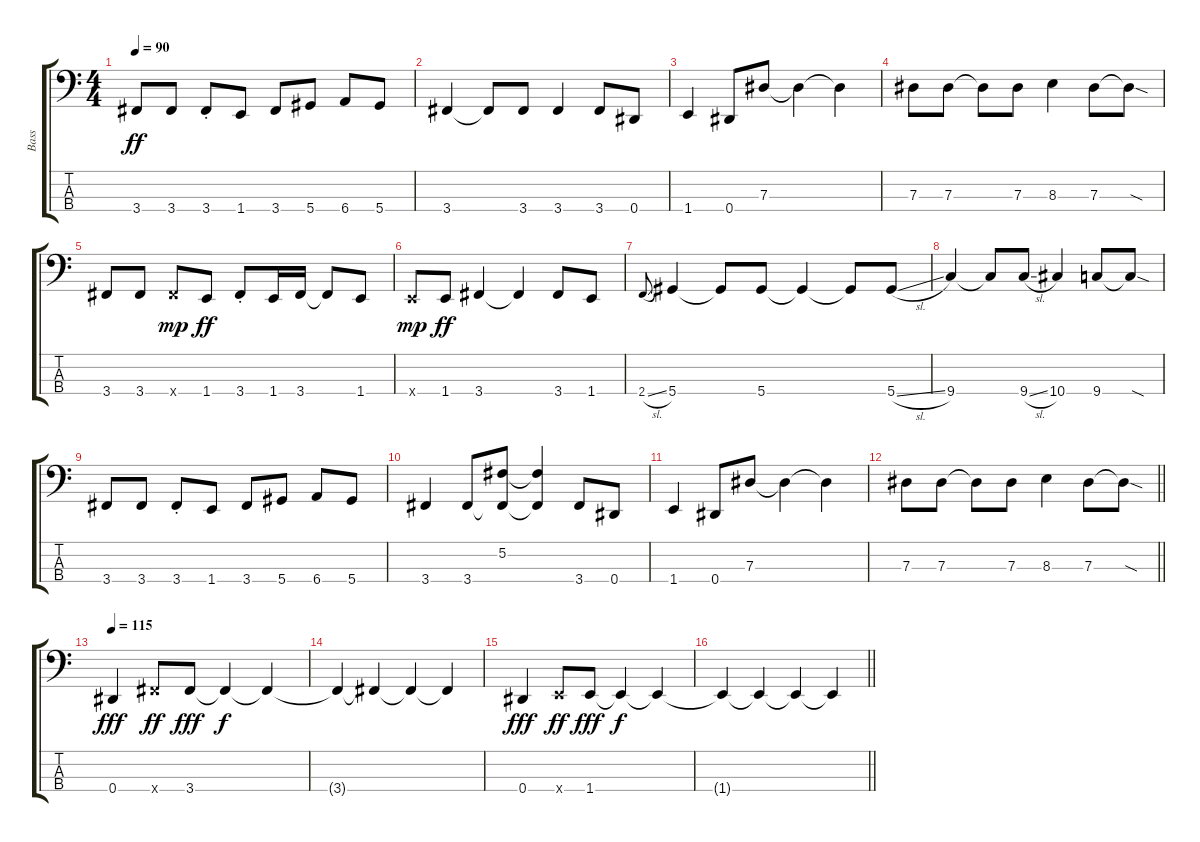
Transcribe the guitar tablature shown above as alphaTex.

\track ("Bass" "Bass") {instrument electricbassfinger}
\staff {score tabs}
\tuning (Gb2 Db2 Ab1 Eb1) {hide}
\ts (4 4)
\tempo 90
\clef f4
\ks c
3.4.8{dy ff} 3.4.8 3.4{st}.8 1.4.8 3.4.8 5.4.8 6.4.8 5.4.8 |
3.4.4 3.4{t}.8 3.4.8 3.4.4 3.4.8 0.4.8 |
1.4.4 0.4.8 7.3.8 7.3{t}.4 7.3{t}.4 |
7.3.8 7.3.8 7.3{t}.8 7.3.8 8.3.4 7.3.8 7.3{sod t}.8 |
3.4.8 3.4.8 3.4{x}.8{dy mp} 1.4.8{dy ff} 3.4{st}.8 1.4.16 3.4.16 3.4{t}.8 1.4.8 |
1.4{x}.8{dy mp} 1.4.8{dy ff} 3.4.4 3.4{t}.4 3.4.8 1.4.8 |
2.4{sl}.8{gr onbeat} 5.4.4 5.4{t}.8 5.4.8 5.4{t}.4 5.4{t}.8 5.4{sl}.8 |
9.4.4 9.4{t}.8 9.4{sl}.8 10.4.4 9.4.8 9.4{sod t}.8 |
3.4.8 3.4.8 3.4{st}.8 1.4.8 3.4.8 5.4.8 6.4.8 5.4.8 |
3.4.4 3.4.8 (5.2 3.4{t}).8 (5.2{t} 3.4{t}).4 3.4.8 0.4.8 |
1.4.4 0.4.8 7.3.8 7.3{t}.4 7.3{t}.4 |
\barLineRight lightlight
7.3.8 7.3.8 7.3{t}.8 7.3.8 8.3.4 7.3.8 7.3{sod t}.8 |
\section ("" "")
\tempo 115
0.4.4{dy fff} 3.4{x}.8{dy ff} 3.4.8{dy fff} 3.4{t}.4{dy f} 3.4{t}.4 |
3.4{t}.4 3.4{t}.4 3.4{t}.4 3.4{t}.4 |
0.4.4{dy fff} 1.4{x}.8{dy ff} 1.4.8{dy fff} 1.4{t}.4{dy f} 1.4{t}.4 |
\barLineRight lightlight
1.4{t}.4 1.4{t}.4 1.4{t}.4 1.4{t}.4
